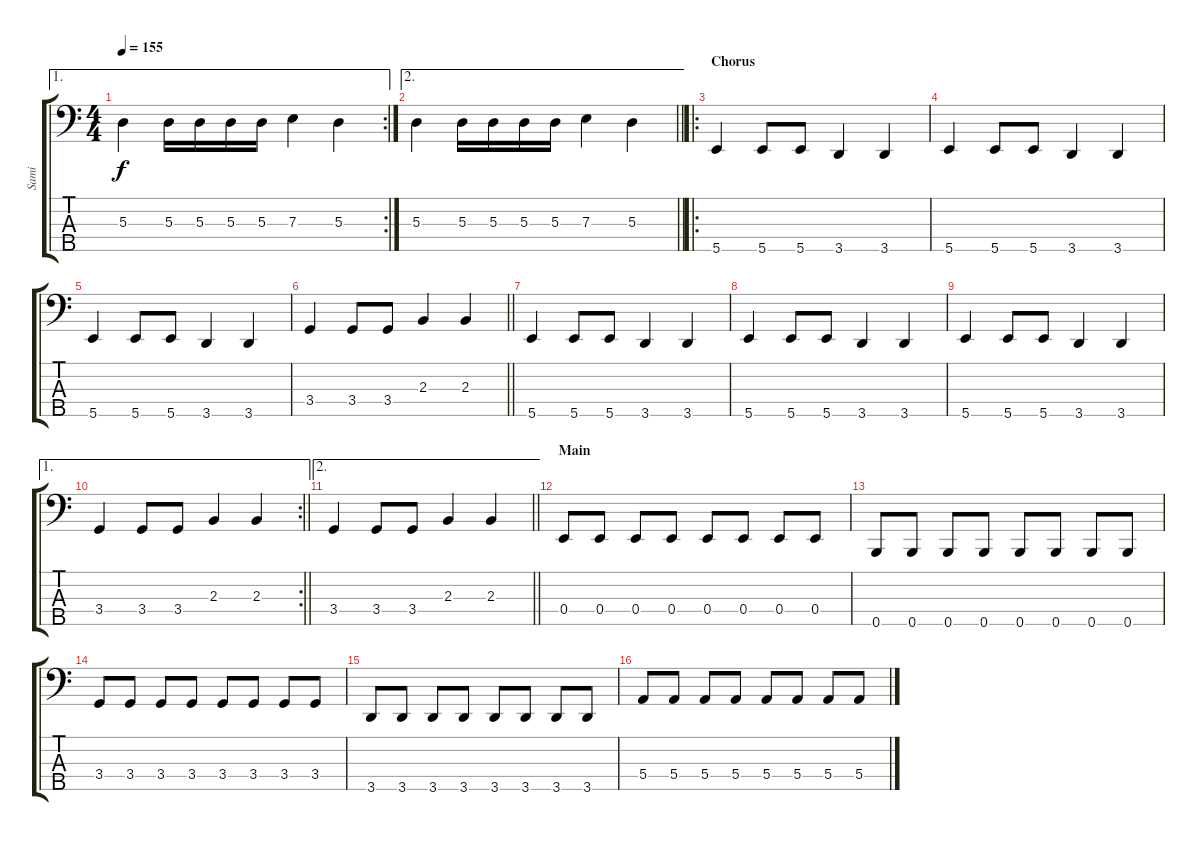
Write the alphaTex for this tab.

\track ("Sami" "Sami") {instrument electricbassfinger}
\staff {score tabs}
\tuning (G2 D2 A1 E1 B0) {hide}
\ae 1
\rc 2
\ts (4 4)
\tempo 155
\clef f4
\ks c
5.3.4{dy f} 5.3.16 5.3.16 5.3.16 5.3.16 7.3.4 5.3.4 |
\ae 2
\barLineRight lightlight
5.3.4 5.3.16 5.3.16 5.3.16 5.3.16 7.3.4 5.3.4 |
\ro
\section ("" "Chorus")
5.5.4 5.5.8 5.5.8 3.5.4 3.5.4 |
5.5.4 5.5.8 5.5.8 3.5.4 3.5.4 |
5.5.4 5.5.8 5.5.8 3.5.4 3.5.4 |
\barLineRight lightlight
3.4.4 3.4.8 3.4.8 2.3.4 2.3.4 |
5.5.4 5.5.8 5.5.8 3.5.4 3.5.4 |
5.5.4 5.5.8 5.5.8 3.5.4 3.5.4 |
5.5.4 5.5.8 5.5.8 3.5.4 3.5.4 |
\ae 1
\rc 2
\barLineRight lightlight
3.4.4 3.4.8 3.4.8 2.3.4 2.3.4 |
\ae 2
\barLineRight lightlight
3.4.4 3.4.8 3.4.8 2.3.4 2.3.4 |
\section ("" "Main")
0.4.8 0.4.8 0.4.8 0.4.8 0.4.8 0.4.8 0.4.8 0.4.8 |
0.5.8 0.5.8 0.5.8 0.5.8 0.5.8 0.5.8 0.5.8 0.5.8 |
3.4.8 3.4.8 3.4.8 3.4.8 3.4.8 3.4.8 3.4.8 3.4.8 |
3.5.8 3.5.8 3.5.8 3.5.8 3.5.8 3.5.8 3.5.8 3.5.8 |
5.4.8 5.4.8 5.4.8 5.4.8 5.4.8 5.4.8 5.4.8 5.4.8
